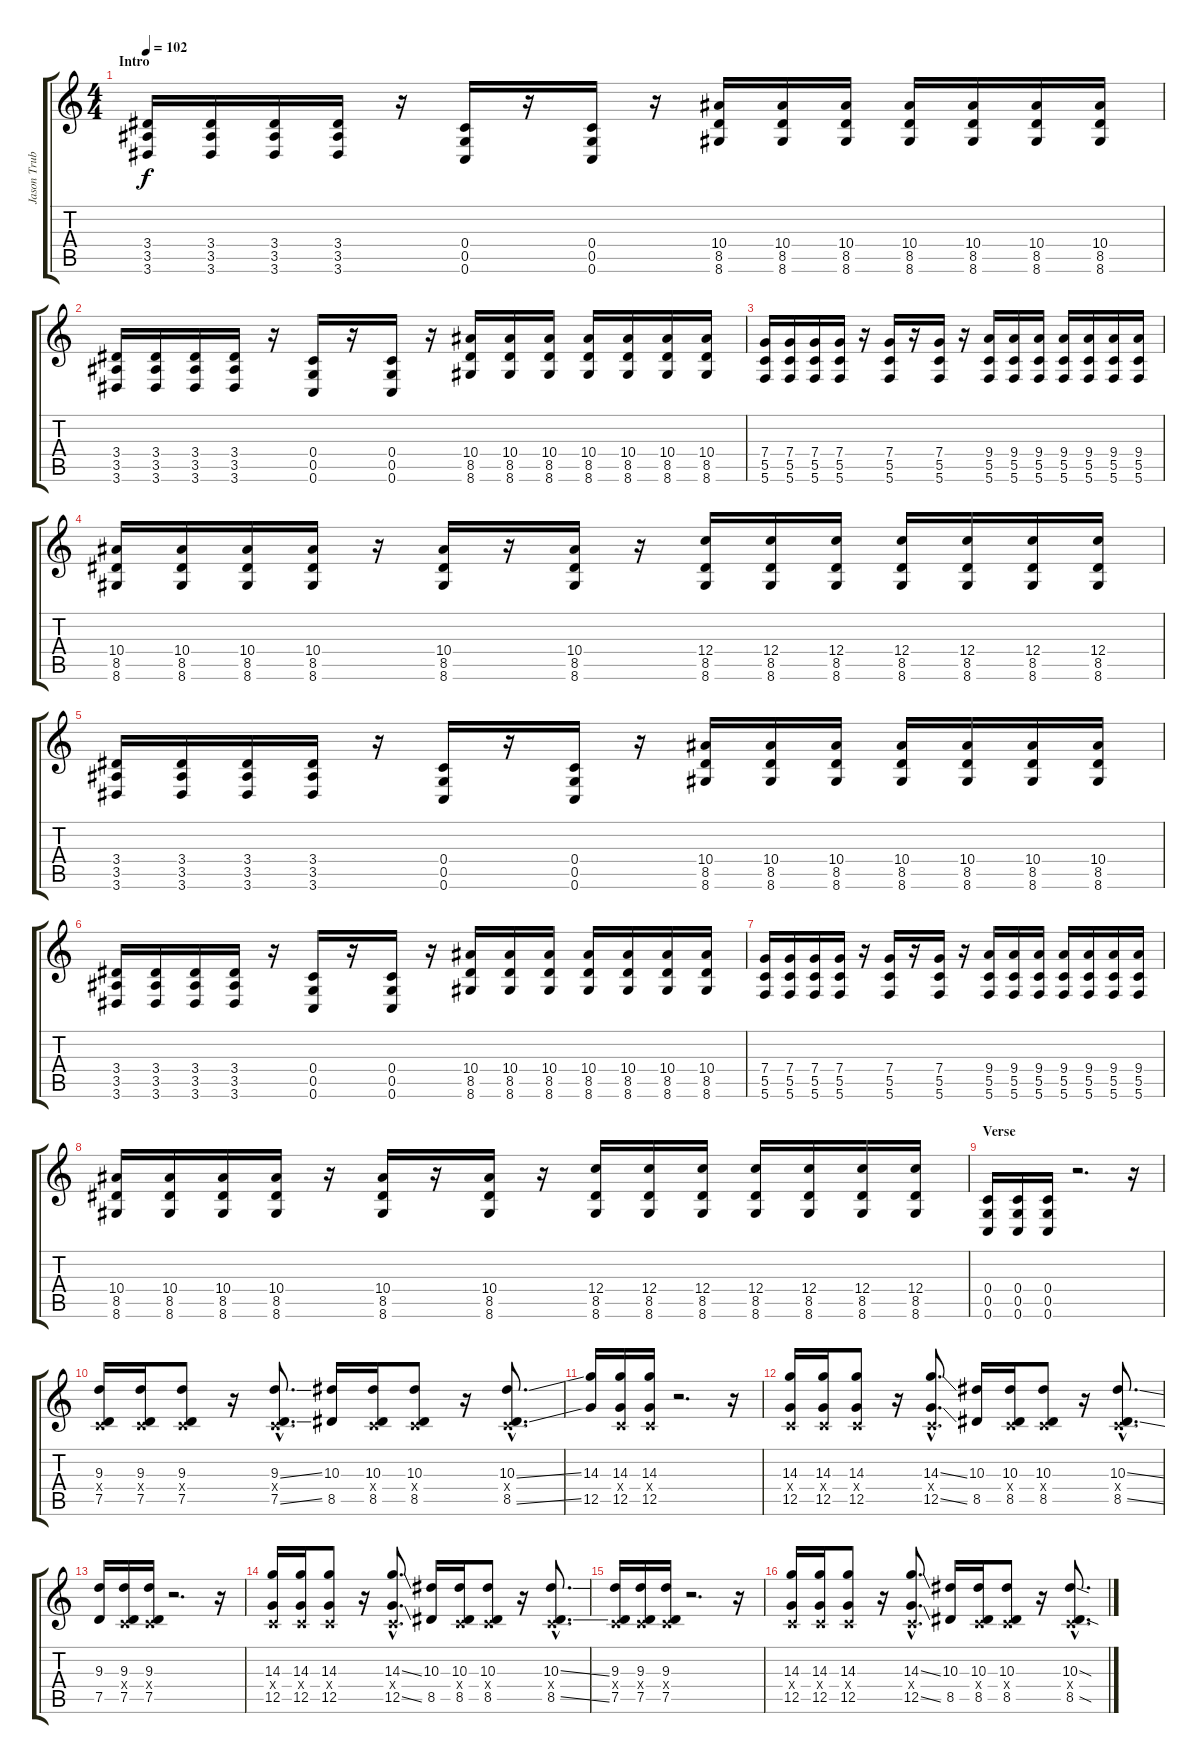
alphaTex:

\track ("Jason Trubi - Distortion Guitar" "Jason Trub") {instrument distortionguitar}
\staff {score tabs}
\tuning (D4 A3 F3 C3 G2 C2) {hide}
\ts (4 4)
\section ("" "Intro")
\tempo 102
\clef g2
\ks c
(3.4 3.5 3.6).16{dy f instrument distortionguitar} (3.4 3.5 3.6).16 (3.4 3.5 3.6).16 (3.4 3.5 3.6).16 r.16 (0.4 0.5 0.6).16 r.16 (0.4 0.5 0.6).16 r.16 (10.4 8.5 8.6).16 (10.4 8.5 8.6).16 (10.4 8.5 8.6).16 (10.4 8.5 8.6).16 (10.4 8.5 8.6).16 (10.4 8.5 8.6).16 (10.4 8.5 8.6).16 |
(3.4 3.5 3.6).16 (3.4 3.5 3.6).16 (3.4 3.5 3.6).16 (3.4 3.5 3.6).16 r.16 (0.4 0.5 0.6).16 r.16 (0.4 0.5 0.6).16 r.16 (10.4 8.5 8.6).16 (10.4 8.5 8.6).16 (10.4 8.5 8.6).16 (10.4 8.5 8.6).16 (10.4 8.5 8.6).16 (10.4 8.5 8.6).16 (10.4 8.5 8.6).16 |
(7.4 5.5 5.6).16 (7.4 5.5 5.6).16 (7.4 5.5 5.6).16 (7.4 5.5 5.6).16 r.16 (7.4 5.5 5.6).16 r.16 (7.4 5.5 5.6).16 r.16 (9.4 5.5 5.6).16 (9.4 5.5 5.6).16 (9.4 5.5 5.6).16 (9.4 5.5 5.6).16 (9.4 5.5 5.6).16 (9.4 5.5 5.6).16 (9.4 5.5 5.6).16 |
(10.4 8.5 8.6).16 (10.4 8.5 8.6).16 (10.4 8.5 8.6).16 (10.4 8.5 8.6).16 r.16 (10.4 8.5 8.6).16 r.16 (10.4 8.5 8.6).16 r.16 (12.4 8.5 8.6).16 (12.4 8.5 8.6).16 (12.4 8.5 8.6).16 (12.4 8.5 8.6).16 (12.4 8.5 8.6).16 (12.4 8.5 8.6).16 (12.4 8.5 8.6).16 |
(3.4 3.5 3.6).16 (3.4 3.5 3.6).16 (3.4 3.5 3.6).16 (3.4 3.5 3.6).16 r.16 (0.4 0.5 0.6).16 r.16 (0.4 0.5 0.6).16 r.16 (10.4 8.5 8.6).16 (10.4 8.5 8.6).16 (10.4 8.5 8.6).16 (10.4 8.5 8.6).16 (10.4 8.5 8.6).16 (10.4 8.5 8.6).16 (10.4 8.5 8.6).16 |
(3.4 3.5 3.6).16 (3.4 3.5 3.6).16 (3.4 3.5 3.6).16 (3.4 3.5 3.6).16 r.16 (0.4 0.5 0.6).16 r.16 (0.4 0.5 0.6).16 r.16 (10.4 8.5 8.6).16 (10.4 8.5 8.6).16 (10.4 8.5 8.6).16 (10.4 8.5 8.6).16 (10.4 8.5 8.6).16 (10.4 8.5 8.6).16 (10.4 8.5 8.6).16 |
(7.4 5.5 5.6).16 (7.4 5.5 5.6).16 (7.4 5.5 5.6).16 (7.4 5.5 5.6).16 r.16 (7.4 5.5 5.6).16 r.16 (7.4 5.5 5.6).16 r.16 (9.4 5.5 5.6).16 (9.4 5.5 5.6).16 (9.4 5.5 5.6).16 (9.4 5.5 5.6).16 (9.4 5.5 5.6).16 (9.4 5.5 5.6).16 (9.4 5.5 5.6).16 |
(10.4 8.5 8.6).16 (10.4 8.5 8.6).16 (10.4 8.5 8.6).16 (10.4 8.5 8.6).16 r.16 (10.4 8.5 8.6).16 r.16 (10.4 8.5 8.6).16 r.16 (12.4 8.5 8.6).16 (12.4 8.5 8.6).16 (12.4 8.5 8.6).16 (12.4 8.5 8.6).16 (12.4 8.5 8.6).16 (12.4 8.5 8.6).16 (12.4 8.5 8.6).16 |
\section ("" "Verse")
(0.4 0.5 0.6).16 (0.4 0.5 0.6).16 (0.4 0.5 0.6).16 r.2{d} r.16 |
(9.3 0.4{x} 7.5).16 (9.3 0.4{x} 7.5).16 (9.3 0.4{x} 7.5).8 r.16 (9.3{ss hac} 0.4{hac x} 7.5{ss hac}).8{d} (10.3 8.5).16 (10.3 0.4{x} 8.5).16 (10.3 0.4{x} 8.5).8 r.16 (10.3{ss hac} 0.4{hac x} 8.5{ss hac}).8{d} |
(14.3 12.5).16 (14.3 0.4{x} 12.5).16 (14.3 0.4{x} 12.5).16 r.2{d} r.16 |
(14.3 0.4{x} 12.5).16 (14.3 0.4{x} 12.5).16 (14.3 0.4{x} 12.5).8 r.16 (14.3{ss hac} 0.4{hac x} 12.5{ss hac}).8{d} (10.3 8.5).16 (10.3 0.4{x} 8.5).16 (10.3 0.4{x} 8.5).8 r.16 (10.3{ss hac} 0.4{hac x} 8.5{ss hac}).8{d} |
(9.3 7.5).16 (9.3 0.4{x} 7.5).16 (9.3 0.4{x} 7.5).16 r.2{d} r.16 |
(14.3 0.4{x} 12.5).16 (14.3 0.4{x} 12.5).16 (14.3 0.4{x} 12.5).8 r.16 (14.3{ss hac} 0.4{hac x} 12.5{ss hac}).8{d} (10.3 8.5).16 (10.3 0.4{x} 8.5).16 (10.3 0.4{x} 8.5).8 r.16 (10.3{ss hac} 0.4{hac x} 8.5{ss hac}).8{d} |
(9.3 0.4{x} 7.5).16 (9.3 0.4{x} 7.5).16 (9.3 0.4{x} 7.5).16 r.2{d} r.16 |
(14.3 0.4{x} 12.5).16 (14.3 0.4{x} 12.5).16 (14.3 0.4{x} 12.5).8 r.16 (14.3{ss hac} 0.4{hac x} 12.5{ss hac}).8{d} (10.3 8.5).16 (10.3 0.4{x} 8.5).16 (10.3 0.4{x} 8.5).8 r.16 (10.3{sod hac} 0.4{hac x} 8.5{sod hac}).8{d}
